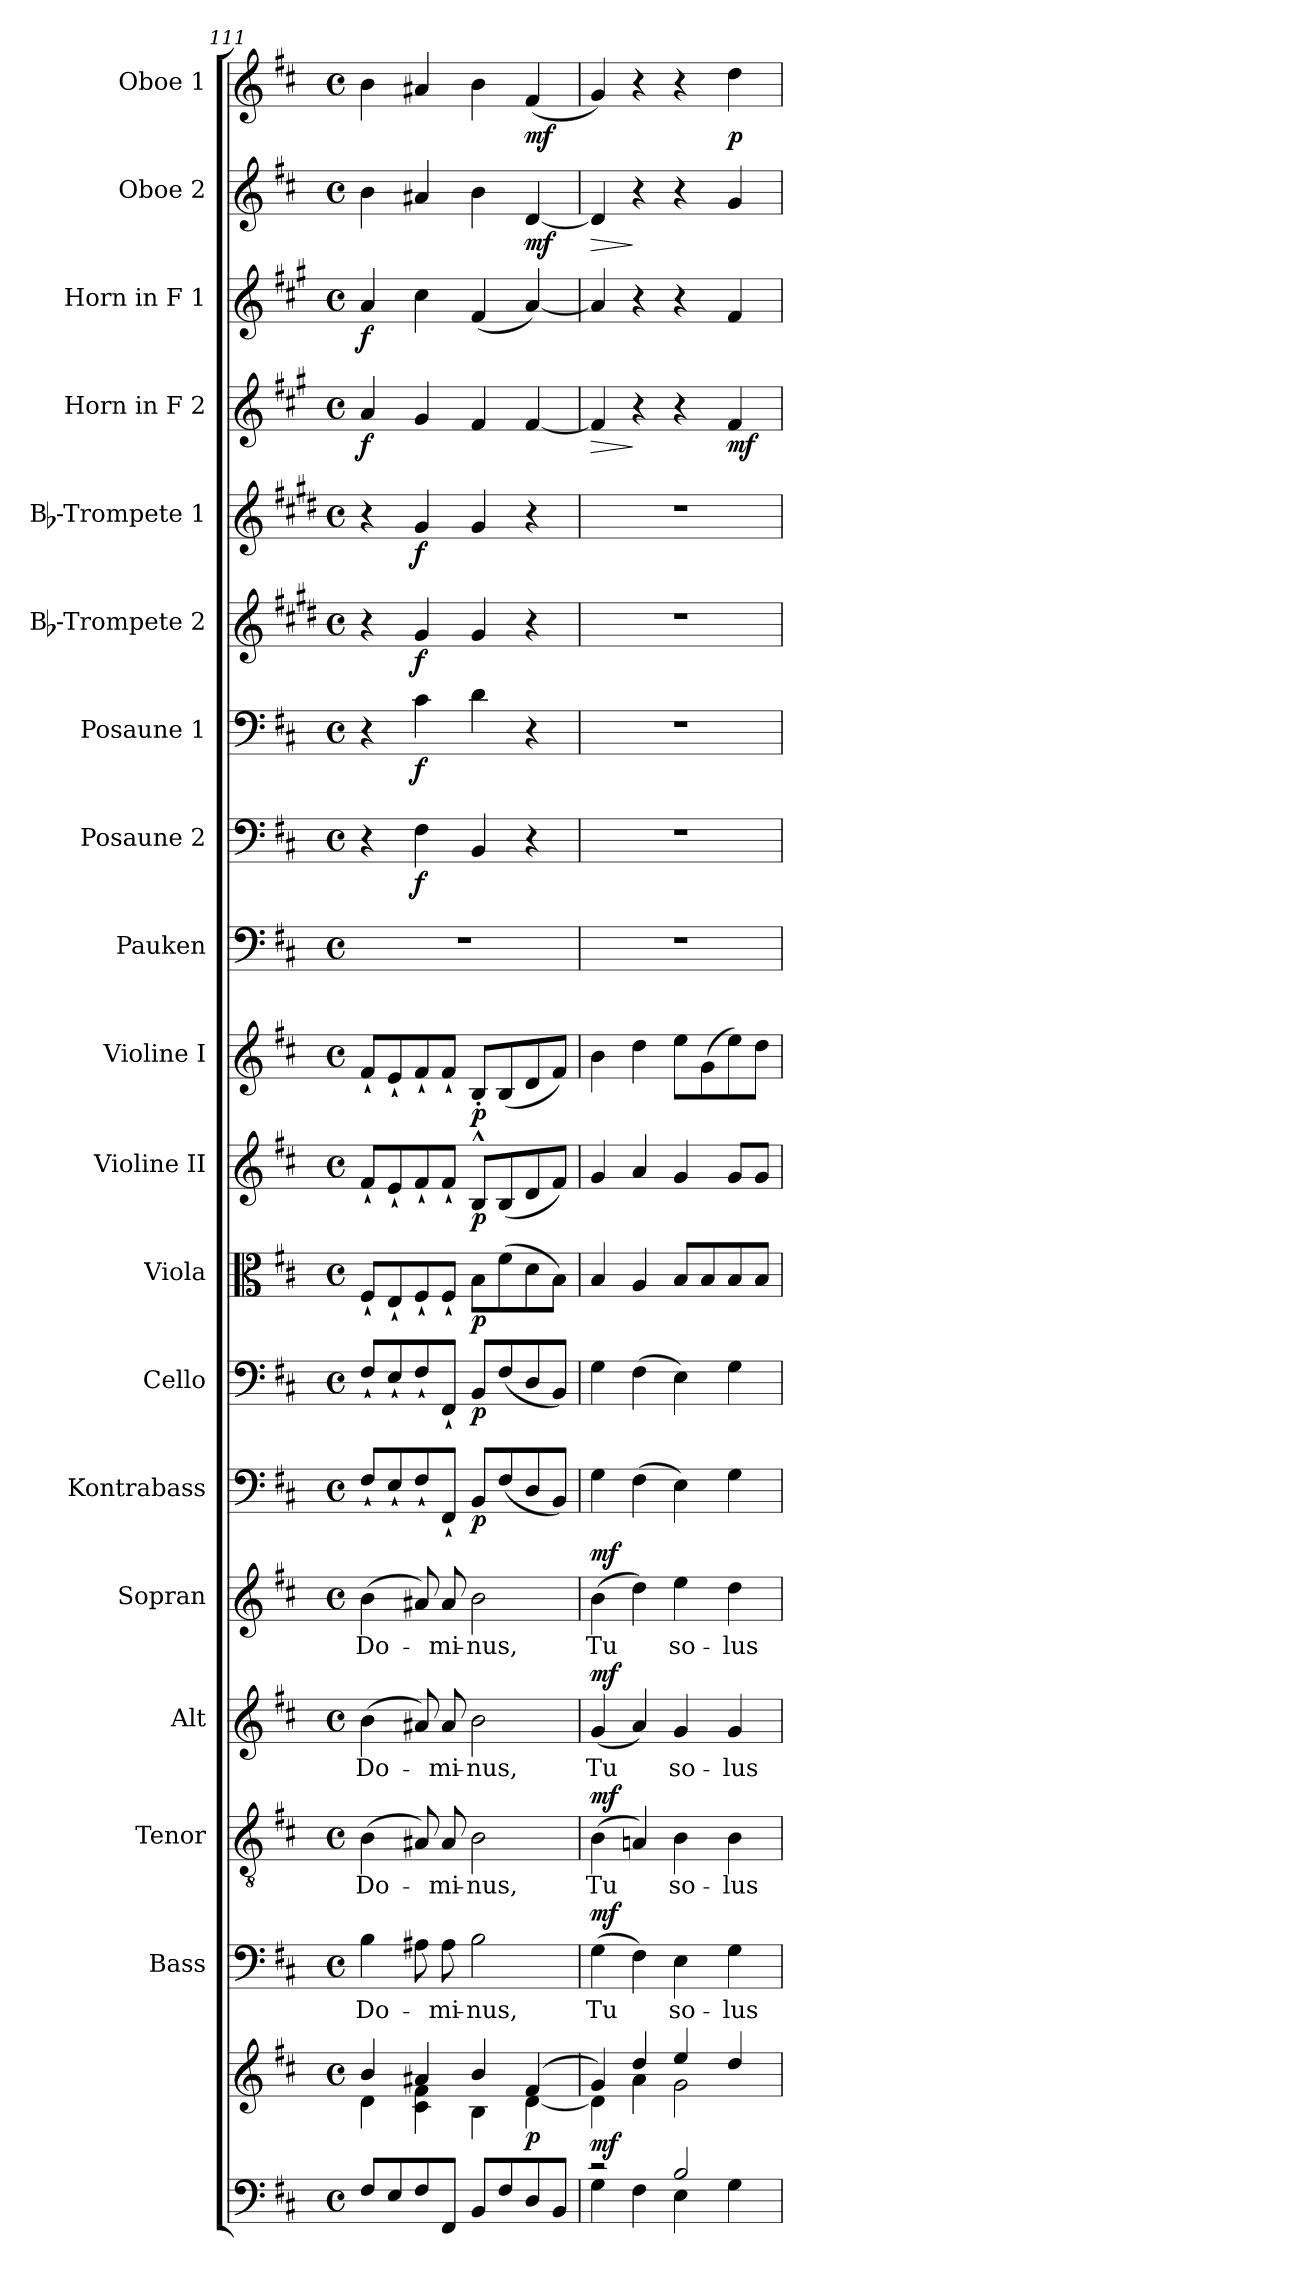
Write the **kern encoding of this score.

**kern	**kern	**dynam	**kern	**text	**dynam	**kern	**text	**dynam	**kern	**text	**dynam	**kern	**text	**dynam	**kern	**dynam	**kern	**dynam	**kern	**dynam	**kern	**dynam	**kern	**dynam	**kern	**kern	**dynam	**kern	**dynam	**kern	**dynam	**kern	**dynam	**kern	**dynam	**kern	**dynam	**kern	**dynam	**kern	**dynam
*part19	*part19	*part19	*part18	*part18	*part18	*part17	*part17	*part17	*part16	*part16	*part16	*part15	*part15	*part15	*part14	*part14	*part13	*part13	*part12	*part12	*part11	*part11	*part10	*part10	*part9	*part8	*part8	*part7	*part7	*part6	*part6	*part5	*part5	*part4	*part4	*part3	*part3	*part2	*part2	*part1	*part1
*staff20	*staff19	*staff19/20	*staff18	*staff18	*staff18	*staff17	*staff17	*staff17	*staff16	*staff16	*staff16	*staff15	*staff15	*staff15	*staff14	*staff14	*staff13	*staff13	*staff12	*staff12	*staff11	*staff11	*staff10	*staff10	*staff9	*staff8	*staff8	*staff7	*staff7	*staff6	*staff6	*staff5	*staff5	*staff4	*staff4	*staff3	*staff3	*staff2	*staff2	*staff1	*staff1
*	*	*	*I"Bass	*	*	*I"Tenor	*	*	*I"Alt	*	*	*I"Sopran	*	*	*I"Kontrabass	*	*I"Cello	*	*I"Viola	*	*I"Violine II	*	*I"Violine I	*	*I"Pauken	*I"Posaune 2	*	*I"Posaune 1	*	*I"Bb-Trompete 2	*	*I"Bb-Trompete 1	*	*I"Horn in F 2	*	*I"Horn in F 1	*	*I"Oboe 2	*	*I"Oboe 1	*
*	*	*	*I'B.	*	*	*I'T.	*	*	*I'A.	*	*	*I'S.	*	*	*I'Kb.	*	*	*	*I'Vla.	*	*I'Vl. II	*	*I'Vl. I	*	*I'Pk.	*I'Pos. 2	*	*I'Pos. 1	*	*I'Bb Trp. 2	*	*I'Bb Trp. 1	*	*	*	*	*	*I'Ob. 2	*	*I'Ob. 1	*
*clefF4	*clefG2	*	*clefF4	*	*	*clefGv2	*	*	*clefG2	*	*	*clefG2	*	*	*clefF4	*	*clefF4	*	*clefC3	*	*clefG2	*	*clefG2	*	*clefF4	*clefF4	*	*clefF4	*	*clefG2	*	*clefG2	*	*clefG2	*	*clefG2	*	*clefG2	*	*clefG2	*
*	*	*	*	*	*	*	*	*	*	*	*	*	*	*	*ITrd7c12	*	*	*	*	*	*	*	*	*	*	*	*	*	*	*ITrd1c2	*	*ITrd1c2	*	*ITrd4c7	*	*ITrd4c7	*	*	*	*	*
*k[f#c#]	*k[f#c#]	*	*k[f#c#]	*	*	*k[f#c#]	*	*	*k[f#c#]	*	*	*k[f#c#]	*	*	*k[f#c#]	*	*k[f#c#]	*	*k[f#c#]	*	*k[f#c#]	*	*k[f#c#]	*	*k[f#c#]	*k[f#c#]	*	*k[f#c#]	*	*k[f#c#]	*	*k[f#c#]	*	*k[f#c#]	*	*k[f#c#]	*	*k[f#c#]	*	*k[f#c#]	*
*D:	*D:	*	*D:	*	*	*D:	*	*	*D:	*	*	*D:	*	*	*D:	*	*D:	*	*D:	*	*D:	*	*D:	*	*D:	*D:	*	*D:	*	*D:	*	*D:	*	*D:	*	*D:	*	*D:	*	*D:	*
*M4/4	*M4/4	*	*M4/4	*	*	*M4/4	*	*	*M4/4	*	*	*M4/4	*	*	*M4/4	*	*M4/4	*	*M4/4	*	*M4/4	*	*M4/4	*	*M4/4	*M4/4	*	*M4/4	*	*M4/4	*	*M4/4	*	*M4/4	*	*M4/4	*	*M4/4	*	*M4/4	*
*met(c)	*met(c)	*	*met(c)	*	*	*met(c)	*	*	*met(c)	*	*	*met(c)	*	*	*met(c)	*	*met(c)	*	*met(c)	*	*met(c)	*	*met(c)	*	*met(c)	*met(c)	*	*met(c)	*	*met(c)	*	*met(c)	*	*met(c)	*	*met(c)	*	*met(c)	*	*met(c)	*
=111	=111	=111	=111	=111	=111	=111	=111	=111	=111	=111	=111	=111	=111	=111	=111	=111	=111	=111	=111	=111	=111	=111	=111	=111	=111	=111	=111	=111	=111	=111	=111	=111	=111	=111	=111	=111	=111	=111	=111	=111	=111
*	*^	*	*	*	*	*	*	*	*	*	*	*	*	*	*	*	*	*	*	*	*	*	*	*	*	*	*	*	*	*	*	*	*	*	*	*	*	*	*	*	*
!	!	!	!	!	!LO:LY:b	!	!	!LO:LY:b	!	!	!LO:LY:b	!	!	!LO:LY:b	!	!	!	!	!	!	!	!	!	!	!	!	!	!	!	!	!	!	!	!	!	!LO:DY:b	!	!LO:DY:b	!	!	!	!
8F#/L	4b/	4d\	.	4B\	Do-	.	(>4B\	Do-	.	(>4b\	Do-	.	(>4b\	Do-	.	8FF#`</L	.	8F#`</L	.	8F#`</L	.	8f#`</L	.	8f#`</L	.	1r	4r	.	4r	.	4r	.	4r	.	4d/	f	4d/	f	4b\	.	4b\	.
8E/	.	.	.	.	.	.	.	.	.	.	.	.	.	.	.	8EE`</	.	8E`</	.	8E`</	.	8e`</	.	8e`</	.	.	.	.	.	.	.	.	.	.	.	.	.	.	.	.	.	.
!	!	!	!	!	!	!	!	!	!	!	!	!	!	!	!	!	!	!	!	!	!	!	!	!	!	!	!	!LO:DY:b	!	!LO:DY:b	!	!LO:DY:b	!	!LO:DY:b	!	!	!	!	!	!	!	!
8F#/	4a#X/	4c#\ 4f#\	.	8A#X\	.	.	8A#X/)	.	.	8a#X/)	.	.	8a#X/)	.	.	8FF#`</	.	8F#`</	.	8F#`</	.	8f#`</	.	8f#`</	.	.	4F#\	f	4c#\	f	4f#/	f	4f#/	f	4c#/	.	4f#\	.	4a#X/	.	4a#X/	.
!	!	!	!	!	!LO:LY:b	!	!	!LO:LY:b	!	!	!LO:LY:b	!	!	!LO:LY:b	!	!	!	!	!	!	!	!	!	!	!	!	!	!	!	!	!	!	!	!	!	!	!	!	!	!	!	!
8FF#/J	.	.	.	8A#\	-mi-	.	8A#/	-mi-	.	8a#/	-mi-	.	8a#/	-mi-	.	8FFF#`</J	.	8FF#`</J	.	8F#`</J	.	8f#`</J	.	8f#`</J	.	.	.	.	.	.	.	.	.	.	.	.	.	.	.	.	.	.
!	!	!	!	!	!LO:LY:b	!	!	!LO:LY:b	!	!	!LO:LY:b	!	!	!LO:LY:b	!	!	!LO:DY:b	!	!LO:DY:b	!	!LO:DY:b	!	!LO:DY:b	!	!LO:DY:b	!	!	!	!	!	!	!	!	!	!	!	!	!	!	!	!	!
8BB/L	4b/	4B\	.	2B\	-nus,	.	2B\	-nus,	.	2b\	-nus,	.	2b\	-nus,	.	8BBB/L	p	8BB/L	p	8B\L	p	8B^^>/L	p	8B'</L	p	.	4BB/	.	4d\	.	4f#/	.	4f#/	.	4B/	.	(<4B/	.	4b\	.	4b\	.
8F#/	.	.	.	.	.	.	.	.	.	.	.	.	.	.	.	(<8FF#/	.	(<8F#/	.	(>8f#\	.	(<8B/	.	(<8B/	.	.	.	.	.	.	.	.	.	.	.	.	.	.	.	.	.	.
!	!	!	!LO:DY:b	!	!	!	!	!	!	!	!	!	!	!	!	!	!	!	!	!	!	!	!	!	!	!	!	!	!	!	!	!	!	!	!	!	!	!	!	!LO:DY:b	!	!LO:DY:b
8D/	(4f#/	[<4d\	p	.	.	.	.	.	.	.	.	.	.	.	.	8DD/	.	8D/	.	8d\	.	8d/	.	8d/	.	.	4r	.	4r	.	4r	.	4r	.	[4B/	.	[4d/)	.	[4d/	mf	(<4f#/	mf
8BB/J	.	.	.	.	.	.	.	.	.	.	.	.	.	.	.	8BBB/J)	.	8BB/J)	.	8B\J)	.	8f#/J)	.	8f#/J)	.	.	.	.	.	.	.	.	.	.	.	.	.	.	.	.	.	.
=112	=112	=112	=112	=112	=112	=112	=112	=112	=112	=112	=112	=112	=112	=112	=112	=112	=112	=112	=112	=112	=112	=112	=112	=112	=112	=112	=112	=112	=112	=112	=112	=112	=112	=112	=112	=112	=112	=112	=112	=112	=112	=112
*^	*	*	*	*	*	*	*	*	*	*	*	*	*	*	*	*	*	*	*	*	*	*	*	*	*	*	*	*	*	*	*	*	*	*	*	*	*	*	*	*	*	*
!	!	!	!	!LO:DY:b	!	!LO:LY:b	!LO:DY:a	!	!LO:LY:b	!LO:DY:a	!	!LO:LY:b	!LO:DY:a	!	!LO:LY:b	!LO:DY:a	!	!	!	!	!	!	!	!	!	!	!	!	!	!	!	!	!	!	!	!	!LO:HP:b	!	!	!	!LO:HP:b	!	!
2rc	4G\	4g/)	4d\]	mf	(>4G\	Tu	mf	(>4B\	Tu	mf	(<4g/	Tu	mf	(>4b\	Tu	mf	4GG\	.	4G\	.	4B/	.	4g/	.	4b\	.	1r	1r	.	1r	.	1r	.	1r	.	4B/]	>	4d/]	.	4d/]	>	4g/)	.
.	4F#\	4dd/	4a\	.	4F#\)	.	.	4An/)	.	.	4a/)	.	.	4dd\)	.	.	(>4FF#\	.	(>4F#\	.	4A/	.	4a/	.	4dd\	.	.	.	.	.	.	.	.	.	.	4r	]	4r	.	4r	]	4r	.
!	!	!	!	!	!	!LO:LY:b	!	!	!LO:LY:b	!	!	!LO:LY:b	!	!	!LO:LY:b	!	!	!	!	!	!	!	!	!	!	!	!	!	!	!	!	!	!	!	!	!	!	!	!	!	!	!	!
2B/	4E\	4ee/	2g\	.	4E\	so-	.	4B\	so-	.	4g/	so-	.	4ee\	so-	.	4EE\)	.	4E\)	.	8B/L	.	4g/	.	8ee\L	.	.	.	.	.	.	.	.	.	.	4r	.	4r	.	4r	.	4r	.
.	.	.	.	.	.	.	.	.	.	.	.	.	.	.	.	.	.	.	.	.	8B/	.	.	.	(>8g\	.	.	.	.	.	.	.	.	.	.	.	.	.	.	.	.	.	.
!	!	!	!	!	!	!LO:LY:b	!	!	!LO:LY:b	!	!	!LO:LY:b	!	!	!LO:LY:b	!	!	!	!	!	!	!	!	!	!	!	!	!	!	!	!	!	!	!	!	!	!LO:DY:b	!	!	!	!	!	!LO:DY:b
.	4G\	4dd/	.	.	4G\	-lus	.	4B\	-lus	.	4g/	-lus	.	4dd\	-lus	.	4GG\	.	4G\	.	8B/	.	8g/L	.	8ee\)	.	.	.	.	.	.	.	.	.	.	4B/	mf	4B/	.	4g/	.	4dd\	p
.	.	.	.	.	.	.	.	.	.	.	.	.	.	.	.	.	.	.	.	.	8B/J	.	8g/J	.	8dd\J	.	.	.	.	.	.	.	.	.	.	.	.	.	.	.	.	.	.
*v	*v	*	*	*	*	*	*	*	*	*	*	*	*	*	*	*	*	*	*	*	*	*	*	*	*	*	*	*	*	*	*	*	*	*	*	*	*	*	*	*	*	*	*
*	*v	*v	*	*	*	*	*	*	*	*	*	*	*	*	*	*	*	*	*	*	*	*	*	*	*	*	*	*	*	*	*	*	*	*	*	*	*	*	*	*	*	*
=	=	=	=	=	=	=	=	=	=	=	=	=	=	=	=	=	=	=	=	=	=	=	=	=	=	=	=	=	=	=	=	=	=	=	=	=	=	=	=	=	=
*-	*-	*-	*-	*-	*-	*-	*-	*-	*-	*-	*-	*-	*-	*-	*-	*-	*-	*-	*-	*-	*-	*-	*-	*-	*-	*-	*-	*-	*-	*-	*-	*-	*-	*-	*-	*-	*-	*-	*-	*-	*-
